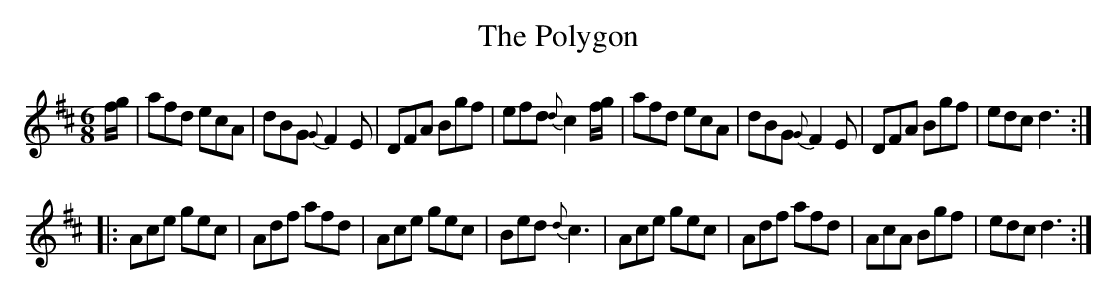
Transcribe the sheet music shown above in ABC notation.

X:1
T:Polygon, The
M:6/8
L:1/8
K:D
f/g/ | afd ecA | dBG {G}F2E | DFA Bgf | efd {d}c2 f/g/ | afd ecA | dBG {G}F2E | DFA Bgf | edc d3 :|
|: Ace gec | Adf afd | Ace gec | Bed {d}c3 | Ace gec | Adf afd | AcA Bgf | edc d3 :|
